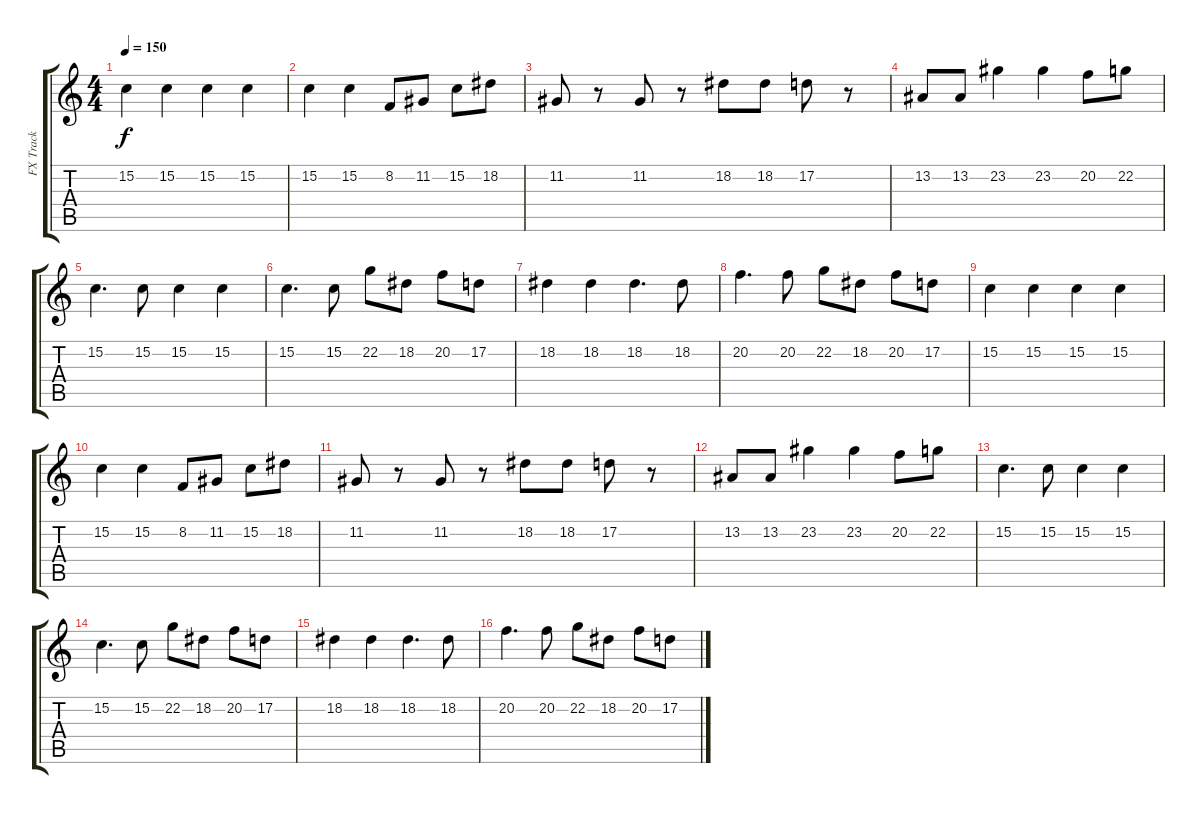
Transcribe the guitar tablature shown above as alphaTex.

\track ("FX Track" "FX Track") {instrument lead2sawtooth}
\staff {score tabs}
\tuning (D4 A3 F3 C3 G2 C2) {hide}
\ts (4 4)
\tempo 150
\clef g2
\ks c
15.2.4{dy f} 15.2.4 15.2.4 15.2.4 |
15.2.4 15.2.4 8.2.8 11.2.8 15.2.8 18.2.8 |
11.2.8 r.8 11.2.8 r.8 18.2.8 18.2.8 17.2.8 r.8 |
13.2.8 13.2.8 23.2.4 23.2.4 20.2.8 22.2.8 |
15.2.4{d} 15.2.8 15.2.4 15.2.4 |
15.2.4{d} 15.2.8 22.2.8 18.2.8 20.2.8 17.2.8 |
18.2.4 18.2.4 18.2.4{d} 18.2.8 |
20.2.4{d} 20.2.8 22.2.8 18.2.8 20.2.8 17.2.8 |
15.2.4 15.2.4 15.2.4 15.2.4 |
15.2.4 15.2.4 8.2.8 11.2.8 15.2.8 18.2.8 |
11.2.8 r.8 11.2.8 r.8 18.2.8 18.2.8 17.2.8 r.8 |
13.2.8 13.2.8 23.2.4 23.2.4 20.2.8 22.2.8 |
15.2.4{d} 15.2.8 15.2.4 15.2.4 |
15.2.4{d} 15.2.8 22.2.8 18.2.8 20.2.8 17.2.8 |
18.2.4 18.2.4 18.2.4{d} 18.2.8 |
20.2.4{d} 20.2.8 22.2.8 18.2.8 20.2.8 17.2.8
